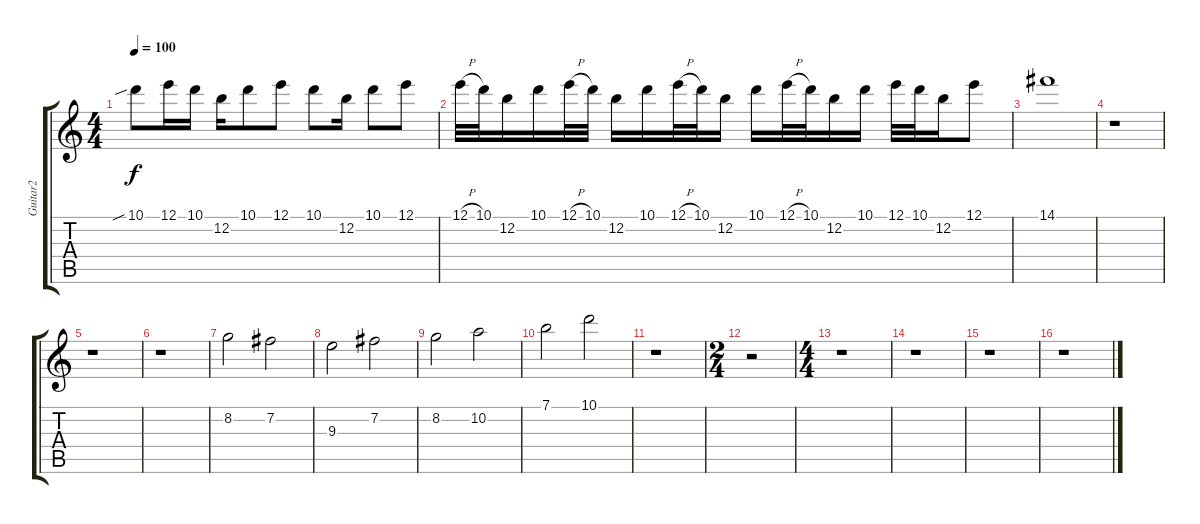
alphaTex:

\track ("Guitar2" "Guitar2") {instrument distortionguitar}
\staff {score tabs}
\tuning (E4 B3 G3 D3 A2 E2) {hide}
\ts (4 4)
\tempo 100
\clef g2
\ks c
10.1{sib}.8{dy f} 12.1.16 10.1.16 12.2.16 10.1.8 12.1.8 10.1.8 12.2.16 10.1.8 12.1.8 |
12.1{h}.32 10.1.32 12.2.16 10.1.16 12.1{h}.32 10.1.32 12.2.16 10.1.16 12.1{h}.32 10.1.32 12.2.16 10.1.16 12.1{h}.32 10.1.32 12.2.16 10.1.16 12.1.32 10.1.32 12.2.16 12.1.8 |
14.1.1 |
r.1 |
r.1 |
r.1 |
8.2.2 7.2.2 |
9.3.2 7.2.2 |
8.2.2 10.2.2 |
7.1.2 10.1.2 |
r.1 |
\ts (2 4)
r.2 |
\ts (4 4)
r.1 |
r.1 |
r.1 |
r.1
